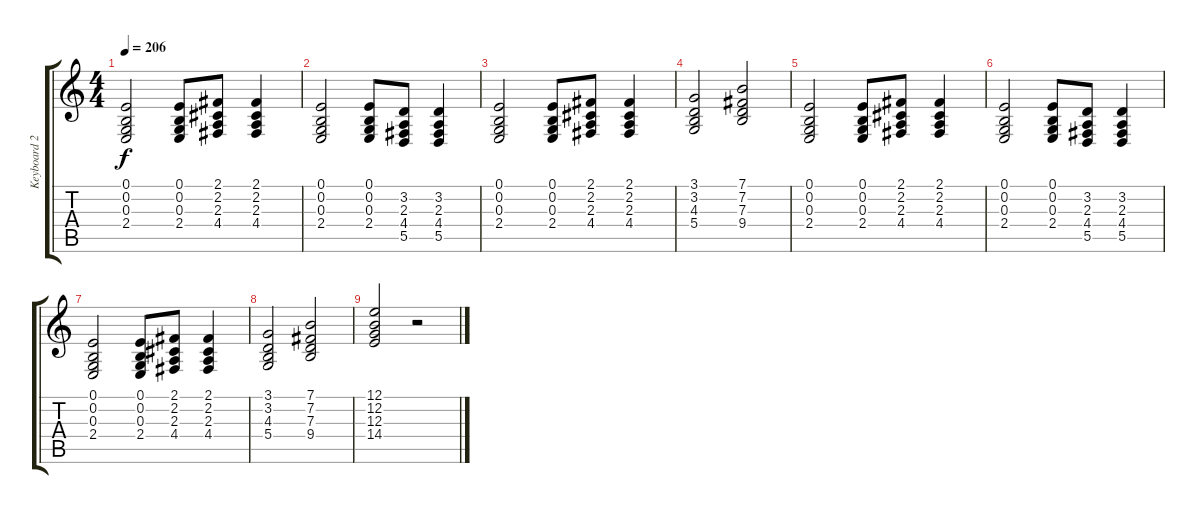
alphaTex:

\track ("Keyboard 2" "Keyboard 2") {instrument choiraahs}
\staff {score tabs}
\tuning (E4 B3 G3 D3 A2 E2) {hide}
\ts (4 4)
\tempo 206
\clef g2
\ks c
(0.1 0.2 0.3 2.4).2{dy f} (0.1 0.2 0.3 2.4).8 (2.1 2.2 2.3 4.4).8 (2.1 2.2 2.3 4.4).4 |
(0.1 0.2 0.3 2.4).2 (0.1 0.2 0.3 2.4).8 (3.2 2.3 4.4 5.5).8 (3.2 2.3 4.4 5.5).4 |
(0.1 0.2 0.3 2.4).2 (0.1 0.2 0.3 2.4).8 (2.1 2.2 2.3 4.4).8 (2.1 2.2 2.3 4.4).4 |
(3.1 3.2 4.3 5.4).2 (7.1 7.2 7.3 9.4).2 |
(0.1 0.2 0.3 2.4).2 (0.1 0.2 0.3 2.4).8 (2.1 2.2 2.3 4.4).8 (2.1 2.2 2.3 4.4).4 |
(0.1 0.2 0.3 2.4).2 (0.1 0.2 0.3 2.4).8 (3.2 2.3 4.4 5.5).8 (3.2 2.3 4.4 5.5).4 |
(0.1 0.2 0.3 2.4).2 (0.1 0.2 0.3 2.4).8 (2.1 2.2 2.3 4.4).8 (2.1 2.2 2.3 4.4).4 |
(3.1 3.2 4.3 5.4).2 (7.1 7.2 7.3 9.4).2 |
(12.1 12.2 12.3 14.4).2 r.2
